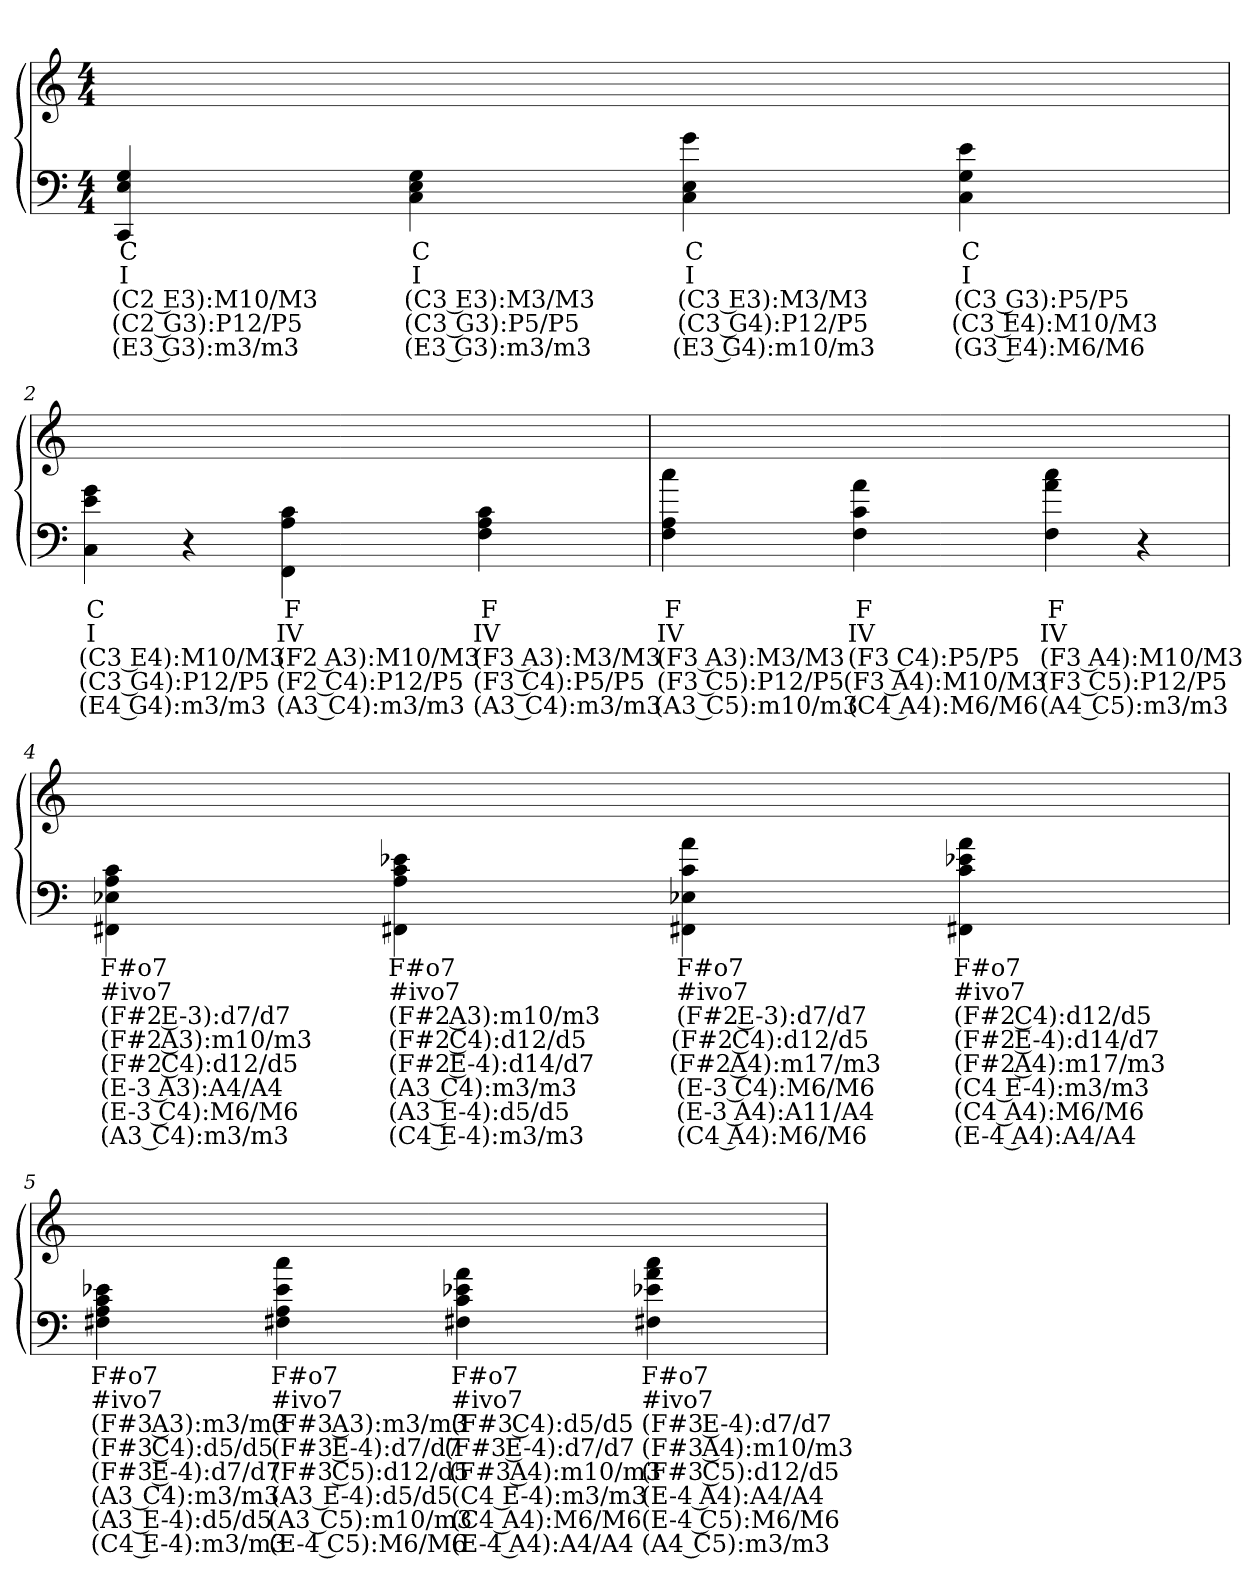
**kern	**text	**text	**text	**text	**text	**text	**text	**text	**kern
*part2	*part2	*part2	*part2	*part2	*part2	*part2	*part2	*part2	*part1
*staff2	*staff2	*staff2	*staff2	*staff2	*staff2	*staff2	*staff2	*staff2	*staff1
*clefF4	*	*	*	*	*	*	*	*	*clefG2
*k[]	*	*	*	*	*	*	*	*	*k[]
*C:	*	*	*	*	*	*	*	*	*C:
*M4/4	*	*	*	*	*	*	*	*	*M4/4
*MM60	*	*	*	*	*	*	*	*	*MM60
=1	=1	=1	=1	=1	=1	=1	=1	=1	=1
4CC 4E 4G	C	I	(C2 E3):M10/M3	(C2 G3):P12/P5	(E3 G3):m3/m3	.	.	.	1ryy
4C 4E 4G	C	I	(C3 E3):M3/M3	(C3 G3):P5/P5	(E3 G3):m3/m3	.	.	.	.
4C 4E 4g	C	I	(C3 E3):M3/M3	(C3 G4):P12/P5	(E3 G4):m10/m3	.	.	.	.
4C 4G 4e	C	I	(C3 G3):P5/P5	(C3 E4):M10/M3	(G3 E4):M6/M6	.	.	.	.
=2	=2	=2	=2	=2	=2	=2	=2	=2	=2
4C 4e 4g	C	I	(C3 E4):M10/M3	(C3 G4):P12/P5	(E4 G4):m3/m3	.	.	.	1ryy
4r	.	.	.	.	.	.	.	.	.
4FF 4A 4c	F	IV	(F2 A3):M10/M3	(F2 C4):P12/P5	(A3 C4):m3/m3	.	.	.	.
4F 4A 4c	F	IV	(F3 A3):M3/M3	(F3 C4):P5/P5	(A3 C4):m3/m3	.	.	.	.
=3	=3	=3	=3	=3	=3	=3	=3	=3	=3
4F 4A 4cc	F	IV	(F3 A3):M3/M3	(F3 C5):P12/P5	(A3 C5):m10/m3	.	.	.	1ryy
4F 4c 4a	F	IV	(F3 C4):P5/P5	(F3 A4):M10/M3	(C4 A4):M6/M6	.	.	.	.
4F 4a 4cc	F	IV	(F3 A4):M10/M3	(F3 C5):P12/P5	(A4 C5):m3/m3	.	.	.	.
4r	.	.	.	.	.	.	.	.	.
=4	=4	=4	=4	=4	=4	=4	=4	=4	=4
4FF#X 4E-X 4A 4c	F#o7	#ivo7	(F#2 E-3):d7/d7	(F#2 A3):m10/m3	(F#2 C4):d12/d5	(E-3 A3):A4/A4	(E-3 C4):M6/M6	(A3 C4):m3/m3	1ryy
4FF#X 4A 4c 4e-X	F#o7	#ivo7	(F#2 A3):m10/m3	(F#2 C4):d12/d5	(F#2 E-4):d14/d7	(A3 C4):m3/m3	(A3 E-4):d5/d5	(C4 E-4):m3/m3	.
4FF#X 4E-X 4c 4a	F#o7	#ivo7	(F#2 E-3):d7/d7	(F#2 C4):d12/d5	(F#2 A4):m17/m3	(E-3 C4):M6/M6	(E-3 A4):A11/A4	(C4 A4):M6/M6	.
4FF#X 4c 4e-X 4a	F#o7	#ivo7	(F#2 C4):d12/d5	(F#2 E-4):d14/d7	(F#2 A4):m17/m3	(C4 E-4):m3/m3	(C4 A4):M6/M6	(E-4 A4):A4/A4	.
=5	=5	=5	=5	=5	=5	=5	=5	=5	=5
4F#X 4A 4c 4e-X	F#o7	#ivo7	(F#3 A3):m3/m3	(F#3 C4):d5/d5	(F#3 E-4):d7/d7	(A3 C4):m3/m3	(A3 E-4):d5/d5	(C4 E-4):m3/m3	1ryy
4F#X 4A 4e- 4cc	F#o7	#ivo7	(F#3 A3):m3/m3	(F#3 E-4):d7/d7	(F#3 C5):d12/d5	(A3 E-4):d5/d5	(A3 C5):m10/m3	(E-4 C5):M6/M6	.
4F#X 4c 4e-X 4a	F#o7	#ivo7	(F#3 C4):d5/d5	(F#3 E-4):d7/d7	(F#3 A4):m10/m3	(C4 E-4):m3/m3	(C4 A4):M6/M6	(E-4 A4):A4/A4	.
4F#X 4e-X 4a 4cc	F#o7	#ivo7	(F#3 E-4):d7/d7	(F#3 A4):m10/m3	(F#3 C5):d12/d5	(E-4 A4):A4/A4	(E-4 C5):M6/M6	(A4 C5):m3/m3	.
=	=	=	=	=	=	=	=	=	=
*-	*-	*-	*-	*-	*-	*-	*-	*-	*-
